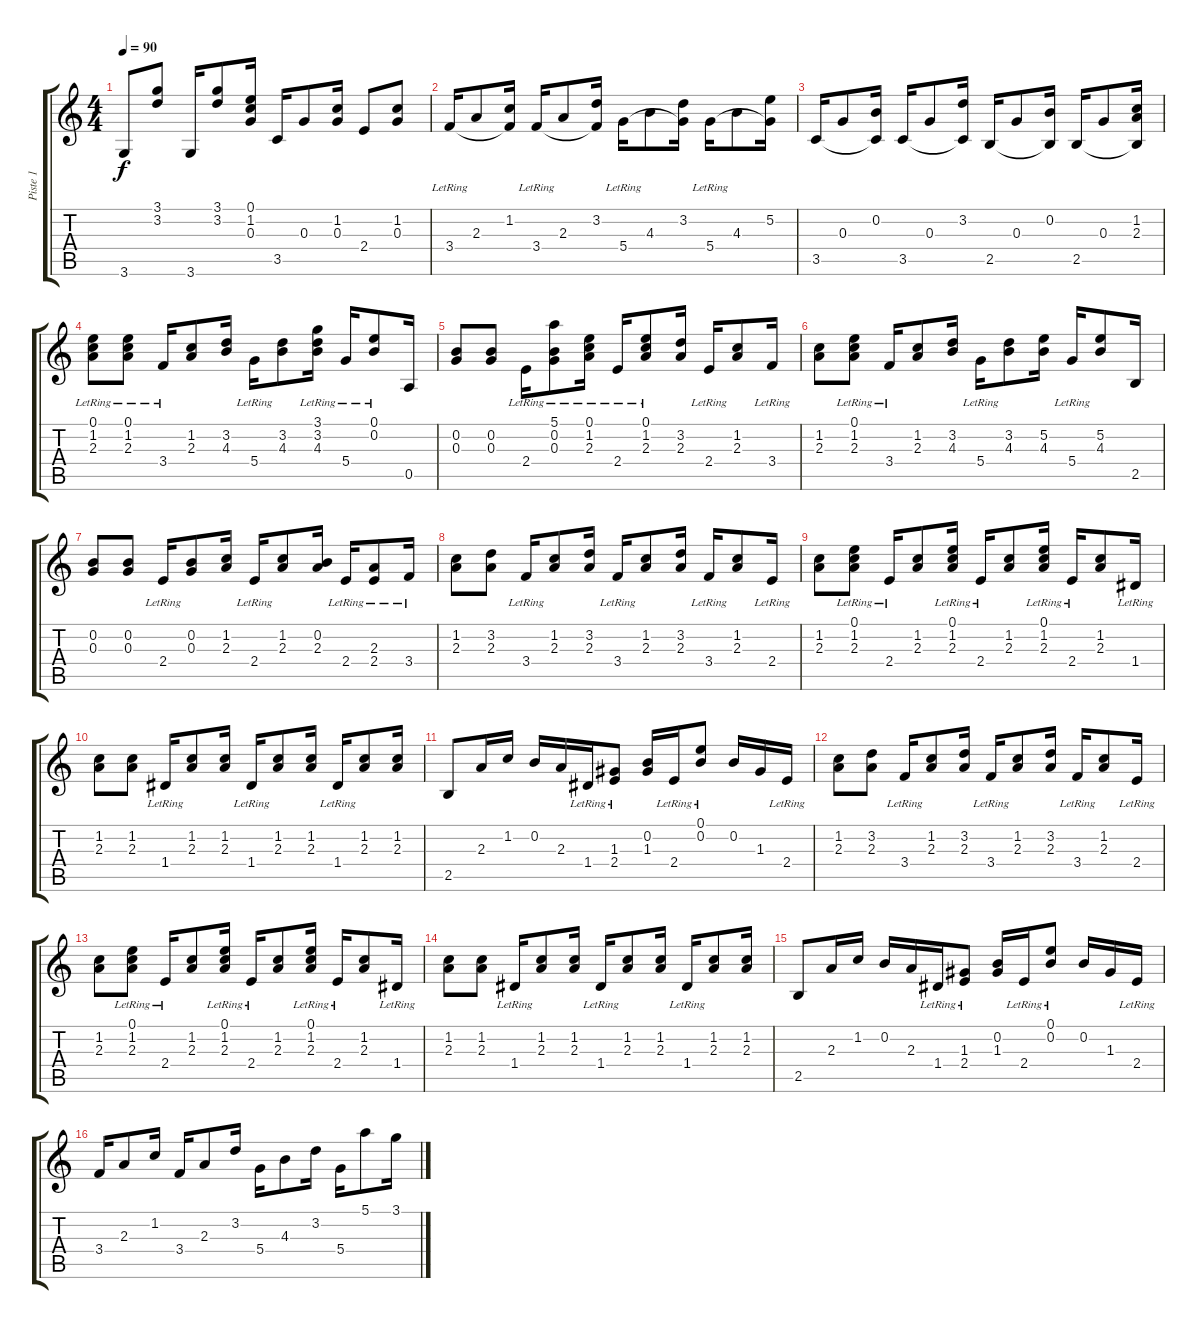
\track ("Piste 1" "Piste 1") {instrument acousticguitarsteel}
\staff {score tabs}
\tuning (E4 B3 G3 D3 A2 E2) {hide}
\ts (4 4)
\tempo 90
\clef g2
\ks c
3.6.8{dy f} (3.1 3.2).8 3.6.16 (3.1 3.2).8 (0.1 1.2 0.3).16 3.5.16 0.3.8 (1.2 0.3).16 2.4.8 (1.2 0.3).8 |
3.4{lr}.16 2.3.8 (1.2 3.4{t}).16 3.4{lr}.16 2.3.8 (3.2 3.4{t}).16 5.4{lr}.16 4.3.8 (3.2 5.4{t}).16 5.4{lr}.16 4.3.8 (5.2 5.4{t}).16 |
3.5.16 0.3.8 (0.2 3.5{t}).16 3.5.16 0.3.8 (3.2 3.5{t}).16 2.5.16 0.3.8 (0.2 2.5{t}).16 2.5.16 0.3.8 (1.2 2.3 2.5{t}).16 |
(0.1{lr} 1.2 2.3).8 (0.1{lr} 1.2 2.3).8 3.4{lr}.16 (1.2 2.3).8 (3.2 4.3).16 5.4{lr}.16 (3.2 4.3).8 (3.1{lr} 3.2 4.3).16 5.4{lr}.16 (0.1{lr} 0.2).8 0.5.16 |
(0.2 0.3).8 (0.2 0.3).8 2.4{lr}.16 (5.1{lr} 0.2 0.3).8 (0.1{lr} 1.2 2.3).16 2.4{lr}.16 (0.1{lr} 1.2 2.3).8 (3.2 2.3).16 2.4{lr}.16 (1.2 2.3).8 3.4{lr}.16 |
(1.2 2.3).8 (0.1{lr} 1.2 2.3).8 3.4{lr}.16 (1.2 2.3).8 (3.2 4.3).16 5.4{lr}.16 (3.2 4.3).8 (5.2 4.3).16 5.4{lr}.16 (5.2 4.3).8 2.5.16 |
(0.2 0.3).8 (0.2 0.3).8 2.4{lr}.16 (0.2 0.3).8 (1.2 2.3).16 2.4{lr}.16 (1.2 2.3).8 (0.2 2.3).16 2.4{lr}.16 (2.3 2.4{lr}).8 3.4{lr}.16 |
(1.2 2.3).8 (3.2 2.3).8 3.4{lr}.16 (1.2 2.3).8 (3.2 2.3).16 3.4{lr}.16 (1.2 2.3).8 (3.2 2.3).16 3.4{lr}.16 (1.2 2.3).8 2.4{lr}.16 |
(1.2 2.3).8 (0.1{lr} 1.2 2.3).8 2.4{lr}.16 (1.2 2.3).8 (0.1{lr} 1.2 2.3).16 2.4{lr}.16 (1.2 2.3).8 (0.1{lr} 1.2 2.3).16 2.4{lr}.16 (1.2 2.3).8 1.4{lr}.16 |
(1.2 2.3).8 (1.2 2.3).8 1.4{lr}.16 (1.2 2.3).8 (1.2 2.3).16 1.4{lr}.16 (1.2 2.3).8 (1.2 2.3).16 1.4{lr}.16 (1.2 2.3).8 (1.2 2.3).16 |
2.5.8 2.3.16 1.2.16 0.2.16 2.3.16 1.4{lr}.16 (1.3 2.4{lr}).8 (0.2 1.3).16 2.4{lr}.16 (0.1{lr} 0.2).8 0.2.16 1.3.16 2.4{lr}.16 |
(1.2 2.3).8 (3.2 2.3).8 3.4{lr}.16 (1.2 2.3).8 (3.2 2.3).16 3.4{lr}.16 (1.2 2.3).8 (3.2 2.3).16 3.4{lr}.16 (1.2 2.3).8 2.4{lr}.16 |
(1.2 2.3).8 (0.1{lr} 1.2 2.3).8 2.4{lr}.16 (1.2 2.3).8 (0.1{lr} 1.2 2.3).16 2.4{lr}.16 (1.2 2.3).8 (0.1{lr} 1.2 2.3).16 2.4{lr}.16 (1.2 2.3).8 1.4{lr}.16 |
(1.2 2.3).8 (1.2 2.3).8 1.4{lr}.16 (1.2 2.3).8 (1.2 2.3).16 1.4{lr}.16 (1.2 2.3).8 (1.2 2.3).16 1.4{lr}.16 (1.2 2.3).8 (1.2 2.3).16 |
2.5.8 2.3.16 1.2.16 0.2.16 2.3.16 1.4{lr}.16 (1.3 2.4{lr}).8 (0.2 1.3).16 2.4{lr}.16 (0.1{lr} 0.2).8 0.2.16 1.3.16 2.4{lr}.16 |
3.4.16 2.3.8 1.2.16 3.4.16 2.3.8 3.2.16 5.4.16 4.3.8 3.2.16 5.4.16 5.1.8 3.1.16
